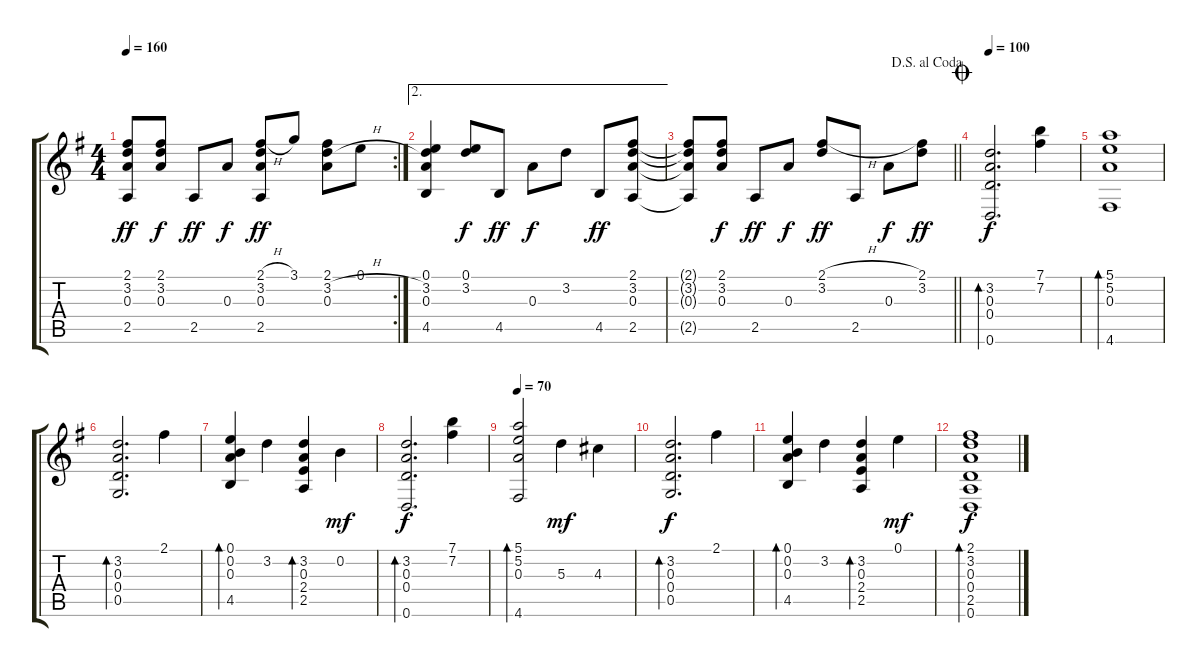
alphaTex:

\track "" {instrument acousticguitarsteel}
\staff {score tabs}
\tuning (E4 B3 A3 D3 G2 D2) {hide}
\rc 2
\ts (4 4)
\tempo 160
\clef g2
\ks g
(2.1{t} 3.2{t} 0.3{t} 2.5{t}).8{dy ff} (2.1 3.2 0.3).8{dy f} 2.5.8{dy ff} 0.3.8{dy f} (2.1{h} 3.2 0.3 2.5).8{dy ff} 3.1.8 (2.1 3.2{h} 0.3).8 0.1.8 |
\ae 2
(0.1 3.2 0.3 4.5).4 (0.1 3.2).8{dy f} 4.5.8{dy ff} 0.3.8{dy f} 3.2.8 4.5.8{dy ff} (2.1 3.2 0.3 2.5).8 |
\jump dalsegnoalcoda
\barLineRight lightlight
(2.1{t} 3.2{t} 0.3{t} 2.5{t}).8 (2.1 3.2 0.3).8{dy f} 2.5.8{dy ff} 0.3.8{dy f} (2.1{h} 3.2).8{dy ff} 2.5.8 0.3.8{dy f} (2.1 3.2).8{dy ff} |
\jump coda
\tempo 100
(3.2 0.3 0.4 0.6).2{d bd 240 dy f} (7.1 7.2).4 |
(5.1 5.2 0.3 4.6).1{bd 240} |
(3.2 0.3 0.4 0.5).2{d bd 240} 2.1.4 |
(0.1 0.2 0.3 4.5).4{bd 240} 3.2.4 (3.2 0.3 2.4 2.5).4{bd 240} 0.2.4{dy mf} |
(3.2 0.3 0.4 0.6).2{d bd 240 dy f} (7.1 7.2).4 |
\tempo 70
(5.1 5.2 0.3 4.6).2{bd 240} 5.3.4{dy mf} 4.3.4 |
(3.2 0.3 0.4 0.5).2{d bd 240 dy f} 2.1.4 |
(0.1 0.2 0.3 4.5).4{bd 240} 3.2.4 (3.2 0.3 2.4 2.5).4{bd 240} 0.1.4{dy mf} |
(2.1 3.2 0.3 0.4 2.5 0.6).1{bd 480 dy f}
